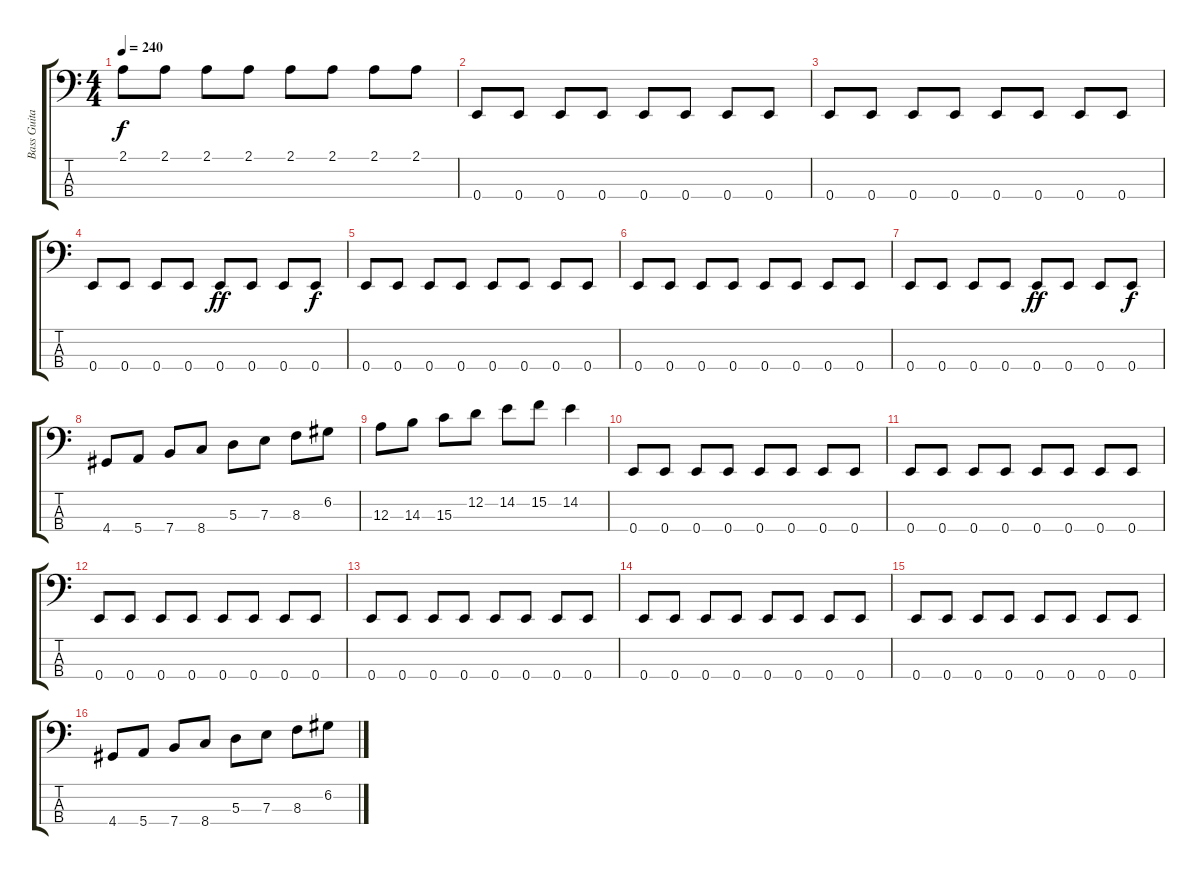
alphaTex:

\track ("Bass Guitar" "Bass Guita") {instrument electricbassfinger}
\staff {score tabs}
\tuning (G2 D2 A1 E1) {hide}
\ts (4 4)
\tempo 240
\clef f4
\ks c
2.1.8{dy f} 2.1.8 2.1.8 2.1.8 2.1.8 2.1.8 2.1.8 2.1.8 |
0.4.8 0.4.8 0.4.8 0.4.8 0.4.8 0.4.8 0.4.8 0.4.8 |
0.4.8 0.4.8 0.4.8 0.4.8 0.4.8 0.4.8 0.4.8 0.4.8 |
0.4.8 0.4.8 0.4.8 0.4.8 0.4.8{dy ff} 0.4.8 0.4.8 0.4.8{dy f} |
0.4.8 0.4.8 0.4.8 0.4.8 0.4.8 0.4.8 0.4.8 0.4.8 |
0.4.8 0.4.8 0.4.8 0.4.8 0.4.8 0.4.8 0.4.8 0.4.8 |
0.4.8 0.4.8 0.4.8 0.4.8 0.4.8{dy ff} 0.4.8 0.4.8 0.4.8{dy f} |
4.4.8 5.4.8 7.4.8 8.4.8 5.3.8 7.3.8 8.3.8 6.2.8 |
12.3.8 14.3.8 15.3.8 12.2.8 14.2.8 15.2.8 14.2.4 |
0.4.8 0.4.8 0.4.8 0.4.8 0.4.8 0.4.8 0.4.8 0.4.8 |
0.4.8 0.4.8 0.4.8 0.4.8 0.4.8 0.4.8 0.4.8 0.4.8 |
0.4.8 0.4.8 0.4.8 0.4.8 0.4.8 0.4.8 0.4.8 0.4.8 |
0.4.8 0.4.8 0.4.8 0.4.8 0.4.8 0.4.8 0.4.8 0.4.8 |
0.4.8 0.4.8 0.4.8 0.4.8 0.4.8 0.4.8 0.4.8 0.4.8 |
0.4.8 0.4.8 0.4.8 0.4.8 0.4.8 0.4.8 0.4.8 0.4.8 |
4.4.8 5.4.8 7.4.8 8.4.8 5.3.8 7.3.8 8.3.8 6.2.8
